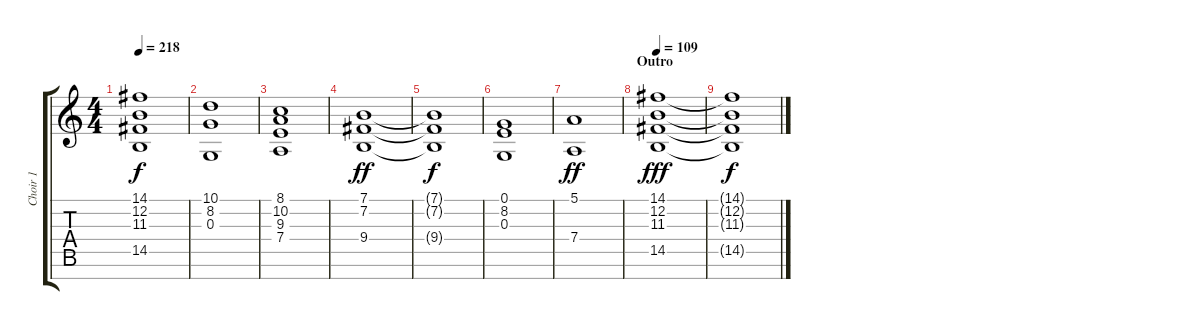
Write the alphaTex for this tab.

\track ("Choir 1" "Choir 1") {instrument voiceoohs}
\staff {score tabs}
\tuning (E4 B3 G3 D3 A2 E2 B1) {hide}
\ts (4 4)
\tempo 218
\clef g2
\ks c
(14.1{t} 12.2{t} 11.3{t} 14.5{t}).1{dy f} |
(10.1 8.2 0.3).1 |
(8.1 10.2 9.3 7.4).1 |
(7.1 7.2 9.4).1{dy ff} |
(7.1{t} 7.2{t} 9.4{t}).1{dy f} |
(0.1 8.2 0.3).1 |
(5.1 7.4).1{dy ff} |
\section ("" "Outro")
\tempo 109
(14.1 12.2 11.3 14.5).1{dy fff} |
(14.1{t} 12.2{t} 11.3{t} 14.5{t}).1{dy f}
